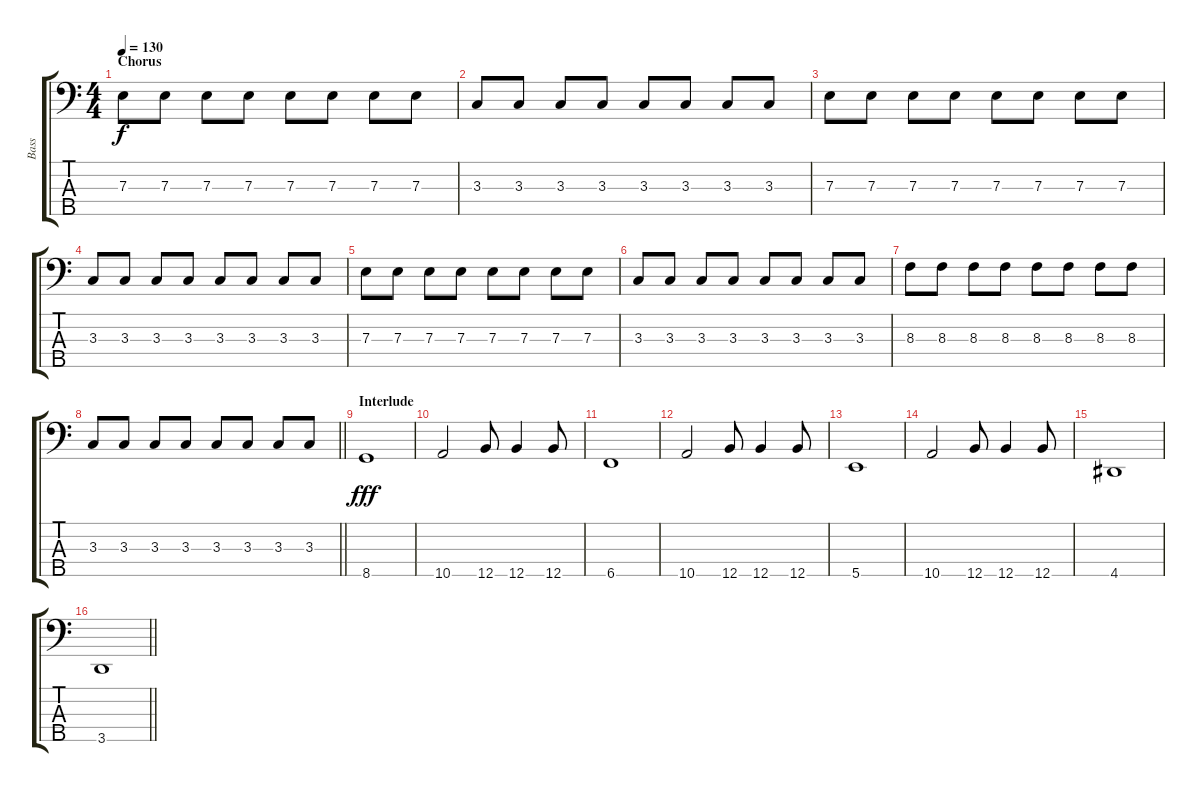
\track ("Bass" "Bass") {instrument electricbassfinger}
\staff {score tabs}
\tuning (G2 D2 A1 E1 B0) {hide}
\ts (4 4)
\section ("" "Chorus")
\tempo 130
\clef f4
\ks c
7.3.8{dy f} 7.3.8 7.3.8 7.3.8 7.3.8 7.3.8 7.3.8 7.3.8 |
3.3.8 3.3.8 3.3.8 3.3.8 3.3.8 3.3.8 3.3.8 3.3.8 |
7.3.8 7.3.8 7.3.8 7.3.8 7.3.8 7.3.8 7.3.8 7.3.8 |
3.3.8 3.3.8 3.3.8 3.3.8 3.3.8 3.3.8 3.3.8 3.3.8 |
7.3.8 7.3.8 7.3.8 7.3.8 7.3.8 7.3.8 7.3.8 7.3.8 |
3.3.8 3.3.8 3.3.8 3.3.8 3.3.8 3.3.8 3.3.8 3.3.8 |
8.3.8 8.3.8 8.3.8 8.3.8 8.3.8 8.3.8 8.3.8 8.3.8 |
\barLineRight lightlight
3.3.8 3.3.8 3.3.8 3.3.8 3.3.8 3.3.8 3.3.8 3.3.8 |
\section ("" "Interlude")
8.5.1{dy fff} |
10.5.2 12.5.8 12.5.4 12.5.8 |
6.5.1 |
10.5.2 12.5.8 12.5.4 12.5.8 |
5.5.1 |
10.5.2 12.5.8 12.5.4 12.5.8 |
4.5.1 |
\barLineRight lightlight
3.5.1
